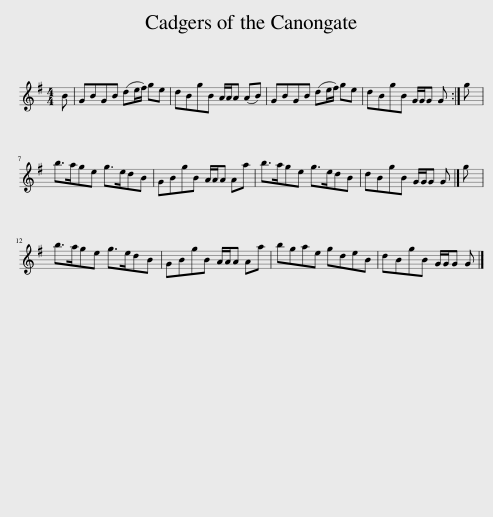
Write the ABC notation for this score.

X:1
L:1/8
M:4/4
I:linebreak $
K:G
V:1 treble
V:1
 B | GBGB (de/f/) ge | dBgB A/A/A (AB) | GBGB (de/f/) ge | dBgB G/G/G G :| %5
 g |$ b>age g>edB | GBgB A/A/A Aa | b>age g>edB | dBgB G/G/G G |] %10
 g |$ b>age g>edB | GBgB A/A/A Aa | bgae gdeB | dBgB G/G/G G |] %15
